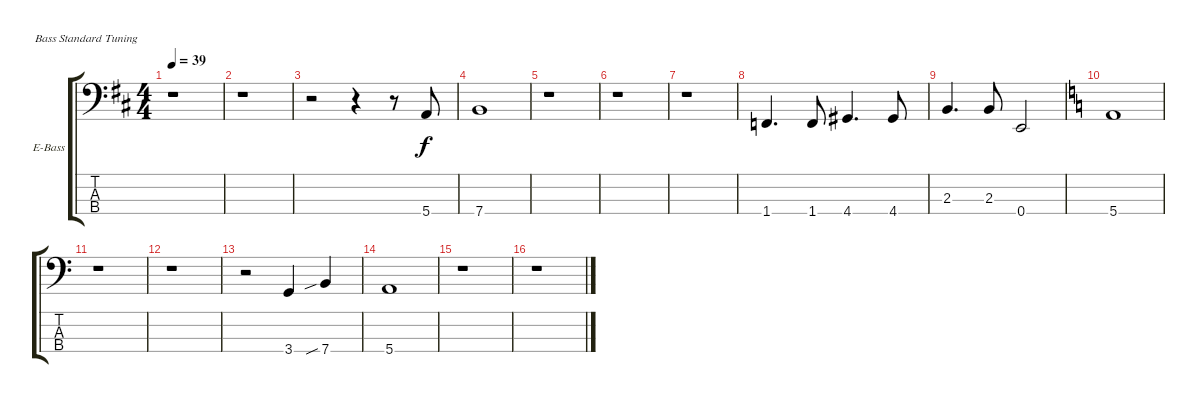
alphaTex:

\bracketExtendMode groupsimilarinstruments
\firstSystemTrackNameOrientation horizontal
\otherSystemsTrackNameOrientation horizontal
\track ("Basse" "E-Bass") {instrument electricbassfinger}
\staff {score tabs}
\tuning (G2 D2 A1 E1)
\ts (4 4)
\tempo 39
\clef f4
\ks d
r.1{dy f} |
r.1 |
r.2 r.4 r.8 5.4.8 |
7.4.1 |
r.1 |
r.1 |
r.1 |
1.4.4{d} 1.4.8 4.4.4{d} 4.4.8 |
2.3.4{d} 2.3.8 0.4.2 |
\ks c
5.4.1 |
r.1 |
r.1 |
r.2 3.4.4 7.4{sib}.4 |
5.4.1 |
r.1 |
r.1
